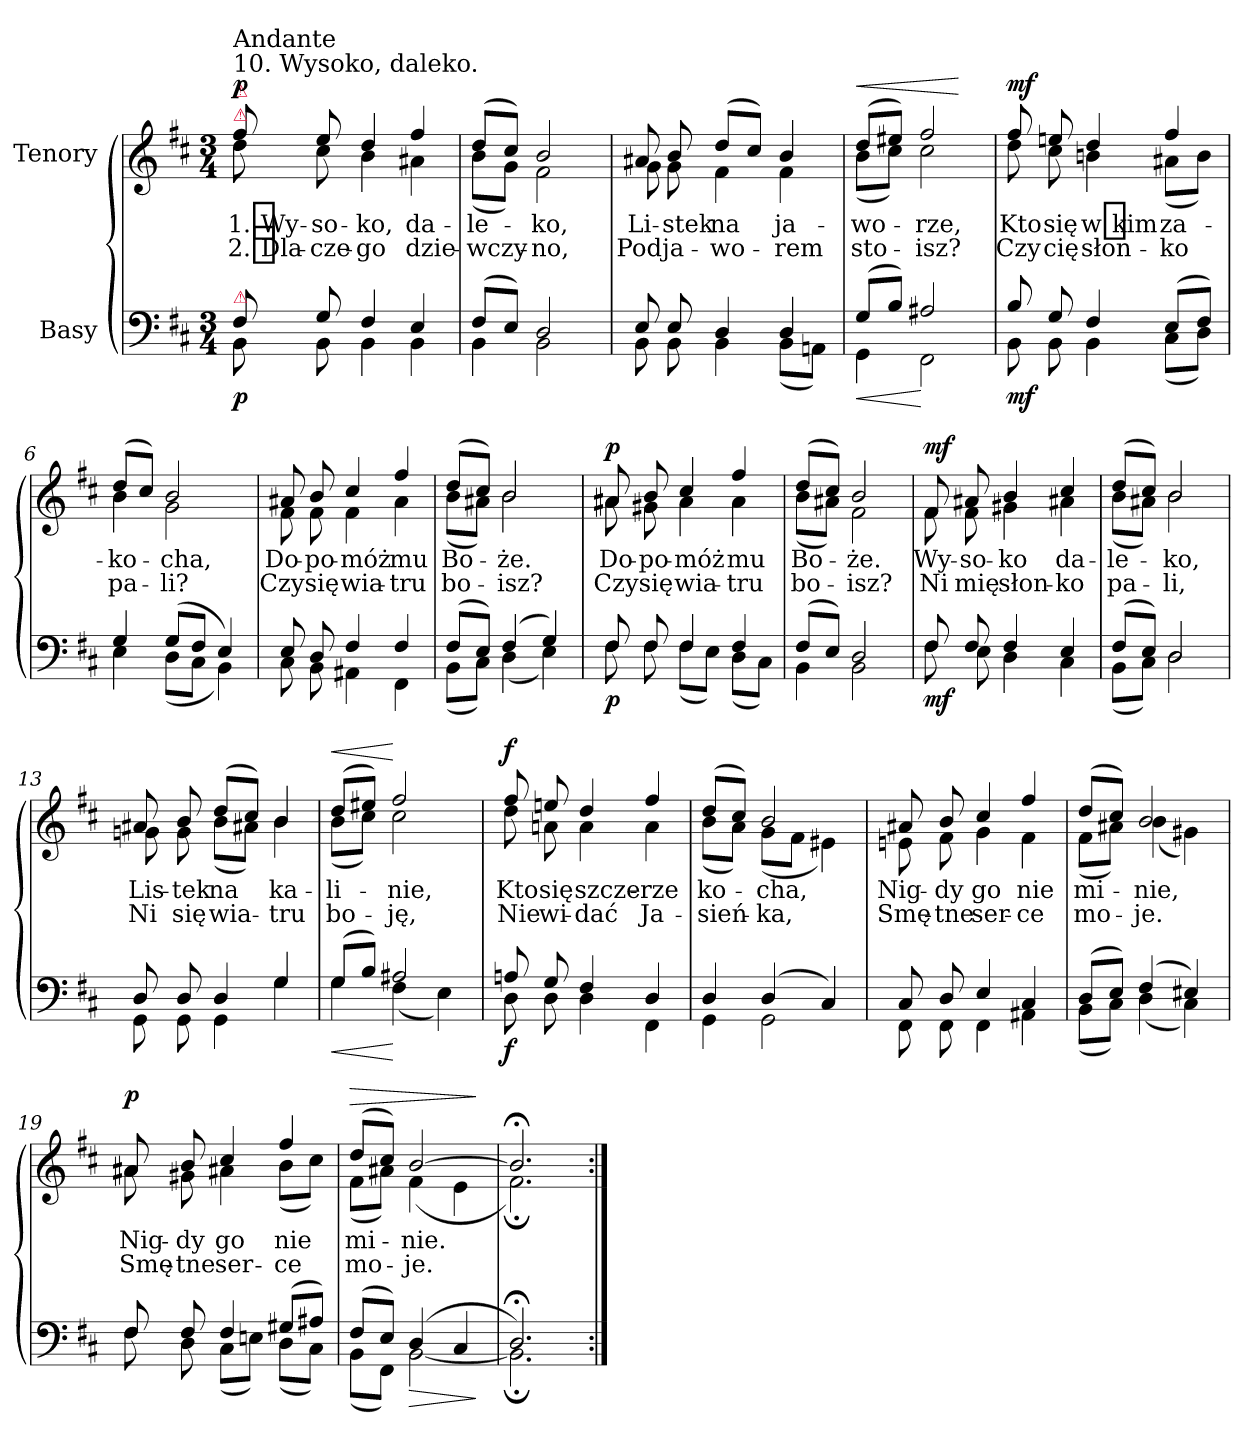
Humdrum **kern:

**kern	**dynam	**kern	**text	**text	**dynam
*part2	*part2	*part1	*part1	*part1	*part1
*staff2	*staff2	*staff1	*staff1	*staff1	*staff1
*I"Basy	*	*I"Tenory	*	*	*
*clefF4	*	*clefG2	*	*	*
*	*	*ITrd8c12	*	*	*
*k[f#c#]	*	*k[f#c#]	*	*	*
*M3/4	*	*M3/4	*	*	*
=1	=1	=1	=1	=1	=1
*^	*	*^	*	*	*
!	!	!	!LO:TX:a:color=crimson:t=⚠	!	!	!	!
!	!	!	!LO:TX:a:t=10. Wysoko, daleko.	!	!	!	!
!	!	!	!LO:TX:a:t=Andante	!	!	!	!
!	!	!	!LO:TX:a:color=crimson:t=⚠	!	!	!	!
!LO:TX:a:color=crimson:t=⚠	!	!	!	!	!	!	!
!	!	!	!	!	!	!	!LO:DY:b
8F#/	8BB\	p	8f#/	8d\	1. Wy-	2. Dla-	p
8G/	8BB\	.	8e/	8c#\	-so-	-cze-	.
4F#/	4BB\	.	4d/	4B\	-ko,	-go	.
4E/	4BB\	.	4f#/	4A#X\	da-	dzie-	.
=2	=2	=2	=2	=2	=2	=2	=2
(<8F#/L	4BB\	.	(8d/L	(8B\L	-le-	-wczy-	.
8E/J)	.	.	8c#/J)	8G\J)	.	.	.
2D/	2BB\	.	2B/	2F#\	-ko,	-no,	.
=3	=3	=3	=3	=3	=3	=3	=3
8E/	8BB\	.	8A#X/	8G\	Li-	Pod	.
8E/	8BB\	.	8B/	8G\	-stek	ja-	.
4D/	4BB\	.	(<8d/L	4F#\	na	wo-	.
.	.	.	8c#/J)	.	.	.	.
4D/	(8BB\L	.	4B/	4F#\	ja-	-rem	.
.	8AAn\J)	.	.	.	.	.	.
=4	=4	=4	=4	=4	=4	=4	=4
!	!	!LO:HP:b	!	!	!	!	!LO:HP:a
(<8G/L	4GG\	<	(8d/L	(8B\L	-wo-	sto-	<
8B/J)	.	.	8e#X/J)	8c#\J)	.	.	.
2A#X/	2FF#\	[	2f#/	2c#\	-rze,	-isz?	.
*v	*v	*	*	*	*	*	*
*	*	*v	*v	*	*	*
.	.	.	.	.	[
=5	=5	=5	=5	=5	=5
*^	*	*^	*	*	*
!	!	!	!	!	!	!	!LO:DY:b
8B/	8BB\	mf	8f#/	8d\	Kto	Czy	mf
8G/	8BB\	.	8en/	8c#\	się	cię	.
4F#/	4BB\	.	4d/	4Bn\	w kim	słon-	.
(8E/L	(8C#\L	.	4f#/	(>8A#X\L	za-	-ko	.
8F#/J)	8D\J)	.	.	8B\J)	.	.	.
=6	=6	=6	=6	=6	=6	=6	=6
4G/	4E\	.	(8d/L	4B\	-ko-	pa-	.
.	.	.	8c#/J)	.	.	.	.
(8G/L	(8D\L	.	2B/	2G\	-cha,	-li?	.
8F#/J	8C#\J	.	.	.	.	.	.
4E/)	4BB\)	.	.	.	.	.	.
=7	=7	=7	=7	=7	=7	=7	=7
8E/	8C#\	.	8A#X/	8F#\	Do-	Czy	.
8D/	8BB\	.	8B/	8F#\	-po-	się	.
4F#/	4AA#X\	.	4c#/	4F#\	-móż	wia-	.
4F#/	4FF#\	.	4f#/	4A#\	mu	-tru	.
=8	=8	=8	=8	=8	=8	=8	=8
(8F#/L	(8BB\L	.	(8d/L	(8B\L	Bo-	bo-	.
8E/J)	8C#\J)	.	8c#/J)	8A#X\J)	.	.	.
(4F#/	(4D\	.	2B/	2B\	-że.	-isz?	.
4G/)	4E\)	.	.	.	.	.	.
=9	=9	=9	=9	=9	=9	=9	=9
!	!	!	!	!	!	!	!LO:DY:b
8F#/	8F#\	p	8A#X/	8A#X\	Do-	Czy	p
8F#/	8F#\	.	8B/	8G#X\	-po-	się	.
4F#/	(8F#\L	.	4c#/	4A#\	-móż	wia-	.
.	8E\J)	.	.	.	.	.	.
4F#/	(8D\L	.	4f#/	4A#\	mu	-tru	.
.	8C#\J)	.	.	.	.	.	.
=10	=10	=10	=10	=10	=10	=10	=10
(<8F#/L	4BB\	.	(8d/L	(8B\L	Bo-	bo-	.
8E/J)	.	.	8c#/J)	8A#X\J)	.	.	.
2D/	2BB\	.	2B/	2F#\	-że.	-isz?	.
=11	=11	=11	=11	=11	=11	=11	=11
!	!	!	!	!	!	!	!LO:DY:a
8F#/	8F#\	mf	8F#/	8F#\	Wy-	Ni	mf
8F#/	8E\	.	8A#X/	8F#\	-so-	mię	.
4F#/	4D\	.	4B/	4G#X\	-ko	słon-	.
4E/	4C#\	.	4c#/	4A#X\	da-	-ko	.
=12	=12	=12	=12	=12	=12	=12	=12
(8F#/L	(8BB\L	.	(8d/L	(8B\L	-le-	pa-	.
8E/J)	8C#\J)	.	8c#/J)	8A#X\J)	.	.	.
2D/	2D\	.	2B/	2B\	-ko,	-li,	.
=13	=13	=13	=13	=13	=13	=13	=13
8D/	8GG\	.	8A#X/	8Gn\	Lis-	Ni	.
8D/	8GG\	.	8B/	8G\	-tek	się	.
4D/	4GG\	.	(8d/L	(8B\L	na	wia-	.
.	.	.	8c#/J)	8A#X\J)	.	.	.
4G/	4G\	.	4B/	4B\	ka-	-tru	.
=14	=14	=14	=14	=14	=14	=14	=14
!	!	!LO:HP:b	!	!	!	!	!LO:HP:a
(8G/L	4G\	<	(8d/L	(8B\L	-li-	bo-	<
8B/J)	.	.	8e#X/J)	8c#\J)	.	.	.
2A#X/	(>4F#\	[	2f#/	2c#\	-nie,	-ję,	[
.	4E\)	.	.	.	.	.	.
=15	=15	=15	=15	=15	=15	=15	=15
!	!	!	!	!	!	!	!LO:DY:a
8An/	8D\	f	8f#/	8d\	Kto	Nie	f
8G/	8D\	.	8en/	8An\	się	wi-	.
4F#/	4D\	.	4d/	4A\	szcze-	-dać	.
4D/	4FF#\	.	4f#/	4A\	-rze	Ja-	.
=16	=16	=16	=16	=16	=16	=16	=16
4D/	4GG\	.	(8d/L	(8B\L	ko-	-sień-	.
.	.	.	8c#/J)	8A\J)	.	.	.
(4D/	2GG\	.	2B/	(>8G\L	-cha,	-ka,	.
.	.	.	.	8F#\J	.	.	.
4C#/)	.	.	.	4E#X\)	.	.	.
=17	=17	=17	=17	=17	=17	=17	=17
8C#/	8FF#\	.	8A#X/	8En\	Nig-	Smę-	.
8D/	8FF#\	.	8B/	8F#\	dy	-tne	.
4E/	4FF#\	.	4c#/	4G\	go	ser-	.
4C#/	4AA#X\	.	4f#/	4F#\	nie	-ce	.
=18	=18	=18	=18	=18	=18	=18	=18
(8D/L	(8BB\L	.	(8d/L	(8F#\L	mi-	mo-	.
8E/J)	8C#\J)	.	8c#/J)	8A#X\J)	.	.	.
(4F#/	(4D\	.	2B/	(4B\	-nie,	-je.	.
4E#X/)	4C#\)	.	.	4G#X\)	.	.	.
=19	=19	=19	=19	=19	=19	=19	=19
!	!	!	!	!	!	!	!LO:DY:b
8F#/	8F#\	.	8A#X/	8A#X\	Nig-	Smę-	p
8F#/	8D\	.	8B/	8G#X\	-dy	-tne	.
4F#/	(8C#\L	.	4c#/	4A#X\	go	ser-	.
.	8En\J)	.	.	.	.	.	.
(8G#X/L	(8D\L	.	4f#/	(8B\L	nie	-ce	.
8A#X/J)	8C#\J)	.	.	8c#\J)	.	.	.
=20	=20	=20	=20	=20	=20	=20	=20
!	!	!	!	!	!	!	!LO:HP:a
(8F#/L	(8BB\L	.	(8d/L	(8F#\L	mi-	mo-	>
8E/J)	8FF#\J)	.	8c#/J)	8A#X\J)	.	.	.
!	!	!LO:HP:b	!	!	!	!	!
(4D/	[2BB\	>	[2B/	(4F#\	-nie.	-je.	.
4C#/	.	.	.	4E\	.	.	.
*v	*v	*	*	*	*	*	*
*	*	*v	*v	*	*	*
.	]	.	.	.	]
=21	=21	=21	=21	=21	=21
*^	*	*^	*	*	*
2.D;</)	2.BB;<\]	.	2.B;</]	2.F#;<\)	.	.	.
*v	*v	*	*	*	*	*	*
*	*	*v	*v	*	*	*
=:|!	=:|!	=:|!	=:|!	=:|!	=:|!
*-	*-	*-	*-	*-	*-
